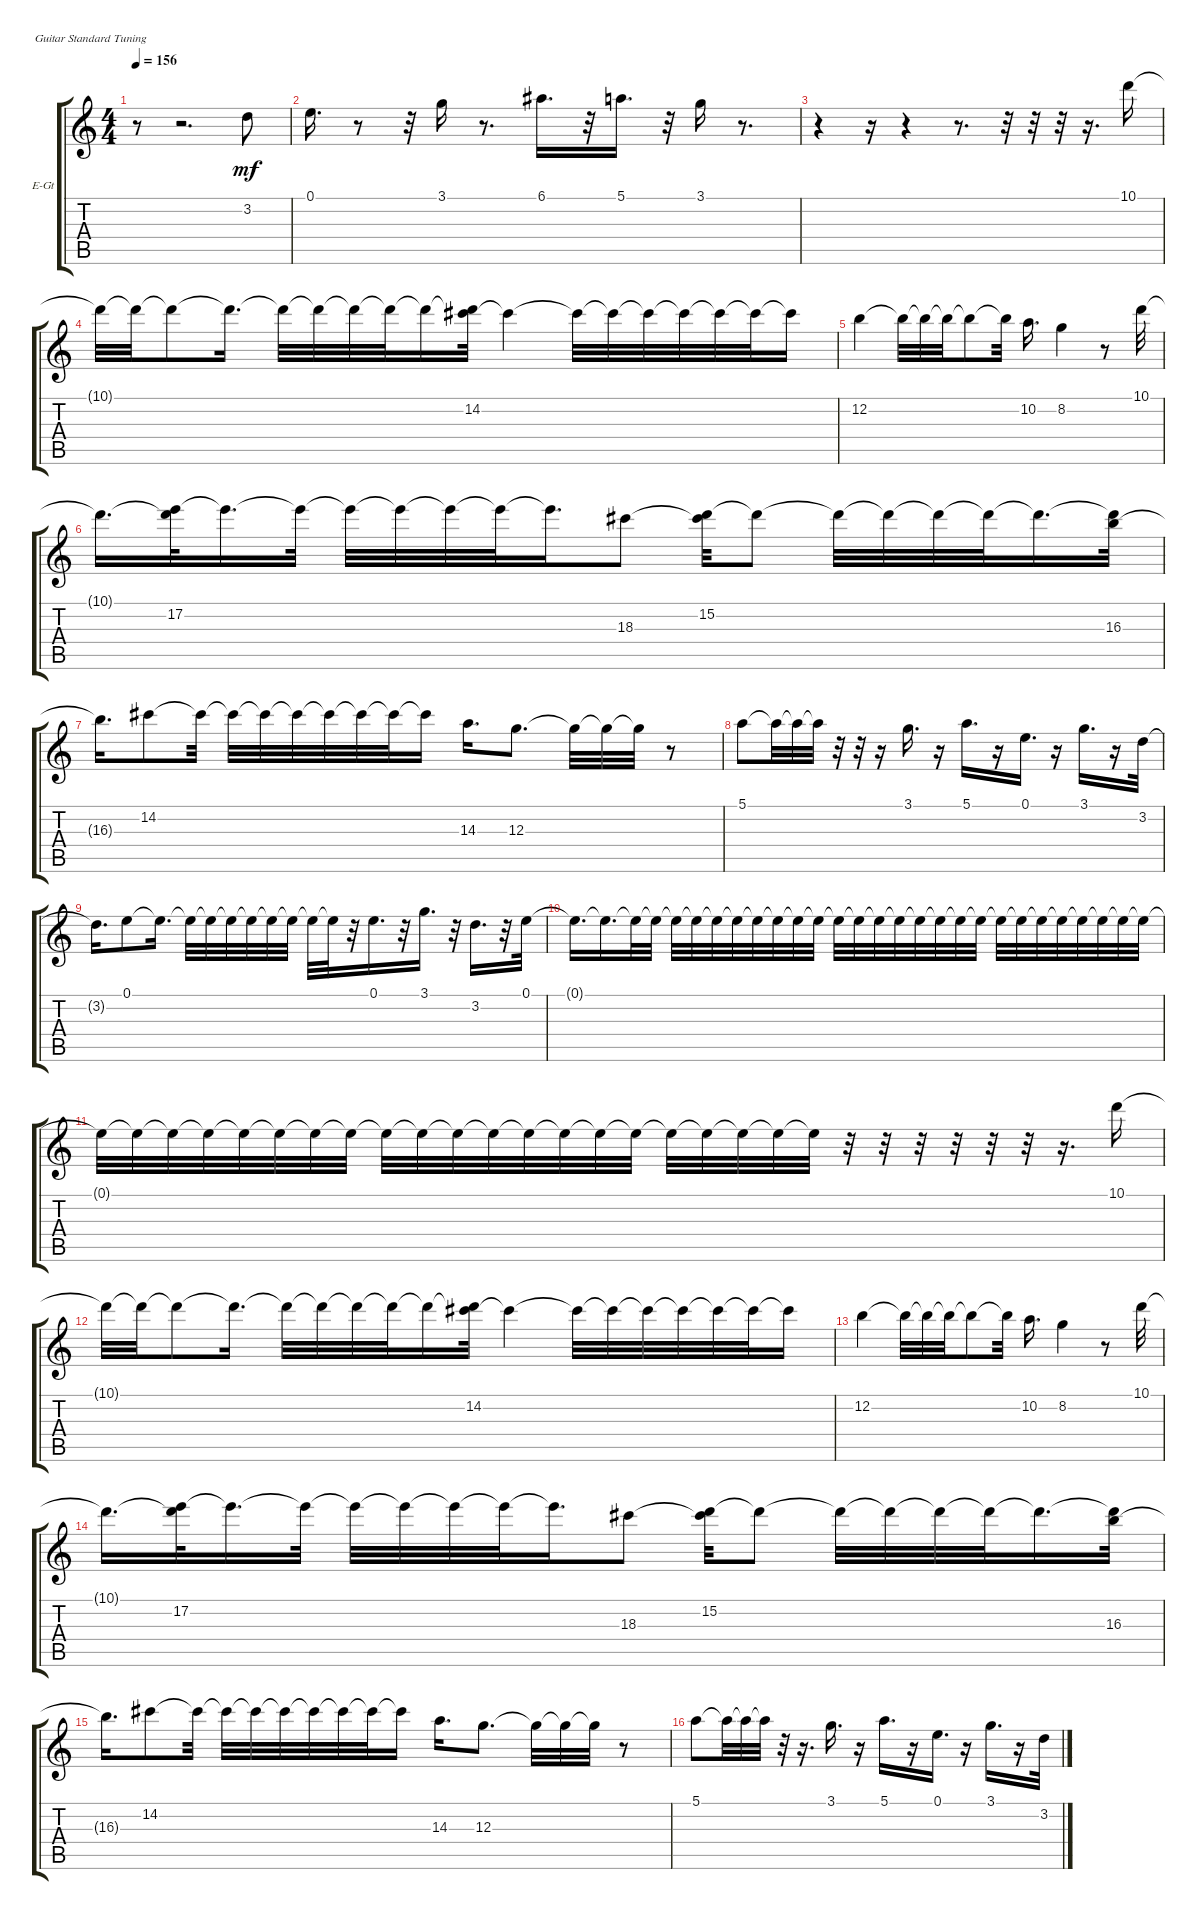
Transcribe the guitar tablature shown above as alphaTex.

\defaultSystemsLayout 4
\bracketExtendMode groupsimilarinstruments
\firstSystemTrackNameOrientation horizontal
\otherSystemsTrackNameOrientation horizontal
\track ("Electric Guitar (Drive)" "E-Gt") {instrument overdrivenguitar}
\staff {score tabs}
\tuning (E4 B3 G3 D3 A2 E2)
\ts (4 4)
\tempo 156
\clef g2
\ks c
r.8{dy mf} r.2{d} 3.2.8 |
0.1.16{d} r.8 r.32 3.1.16 r.8{d} 6.1.16{d} r.32 5.1.16{d} r.32 3.1.16 r.8{d} |
r.4 r.16 r.4 r.8{d} r.32 r.32 r.32 r.16{d} 10.1.16 |
10.1{t}.32 10.1{t}.32 10.1{t}.8 10.1{t}.16{d} 10.1{t}.32 10.1{t}.32 10.1{t}.32 10.1{t}.32 10.1{t}.16 (10.1{t} 14.2).32 14.2{t}.4 14.2{t}.32 14.2{t}.32 14.2{t}.32 14.2{t}.32 14.2{t}.32 14.2{t}.32 14.2{t}.16 |
12.2.4 12.2{t}.32 12.2{t}.32 12.2{t}.32 12.2{t}.8 12.2{t}.32 10.2.16{d} 8.2.4 r.8 10.1.32 |
10.1{t}.16{d} (10.1{t} 17.2).32 17.2{t}.16{d} 17.2{t}.32 17.2{t}.32 17.2{t}.32 17.2{t}.32 17.2{t}.32 17.2{t}.16{d} 18.3.8 (18.3{t} 15.2).32 15.2{t}.8 15.2{t}.32 15.2{t}.32 15.2{t}.32 15.2{t}.32 15.2{t}.16{d} (15.2{t} 16.3).32 |
16.3{t}.16{d} 14.2.8 14.2{t}.32 14.2{t}.32 14.2{t}.32 14.2{t}.32 14.2{t}.32 14.2{t}.32 14.2{t}.32 14.2{t}.16 14.3.16{d} 12.3.8{d} 12.3{t}.32 12.3{t}.32 12.3{t}.32 r.8 |
5.1.8 5.1{t}.32 5.1{t}.32 5.1{t}.32 r.32 r.32 r.16 3.1.16{d} r.16 5.1.16{d} r.16 0.1.16{d} r.16 3.1.16{d} r.16 3.2.32 |
3.2{t}.16{d} 0.1.8 0.1{t}.16{d} 0.1{t}.32 0.1{t}.32 0.1{t}.32 0.1{t}.32 0.1{t}.32 0.1{t}.32 0.1{t}.32 0.1{t}.32 r.32 0.1.16{d} r.32 3.1.16{d} r.32 3.2.16{d} r.32 0.1.32 |
0.1{t}.16{d} 0.1{t}.16{d} 0.1{t}.32 0.1{t}.32 0.1{t}.32 0.1{t}.32 0.1{t}.32 0.1{t}.32 0.1{t}.32 0.1{t}.32 0.1{t}.32 0.1{t}.32 0.1{t}.32 0.1{t}.32 0.1{t}.32 0.1{t}.32 0.1{t}.32 0.1{t}.32 0.1{t}.32 0.1{t}.32 0.1{t}.32 0.1{t}.32 0.1{t}.32 0.1{t}.32 0.1{t}.32 0.1{t}.32 0.1{t}.32 0.1{t}.32 |
0.1{t}.32 0.1{t}.32 0.1{t}.32 0.1{t}.32 0.1{t}.32 0.1{t}.32 0.1{t}.32 0.1{t}.32 0.1{t}.32 0.1{t}.32 0.1{t}.32 0.1{t}.32 0.1{t}.32 0.1{t}.32 0.1{t}.32 0.1{t}.32 0.1{t}.32 0.1{t}.32 0.1{t}.32 0.1{t}.32 0.1{t}.32 r.32 r.32 r.32 r.32 r.32 r.32 r.16{d} 10.1.16 |
10.1{t}.32 10.1{t}.32 10.1{t}.8 10.1{t}.16{d} 10.1{t}.32 10.1{t}.32 10.1{t}.32 10.1{t}.32 10.1{t}.16 (10.1{t} 14.2).32 14.2{t}.4 14.2{t}.32 14.2{t}.32 14.2{t}.32 14.2{t}.32 14.2{t}.32 14.2{t}.32 14.2{t}.16 |
12.2.4 12.2{t}.32 12.2{t}.32 12.2{t}.32 12.2{t}.8 12.2{t}.32 10.2.16{d} 8.2.4 r.8 10.1.32 |
10.1{t}.16{d} (10.1{t} 17.2).32 17.2{t}.16{d} 17.2{t}.32 17.2{t}.32 17.2{t}.32 17.2{t}.32 17.2{t}.32 17.2{t}.16{d} 18.3.8 (18.3{t} 15.2).32 15.2{t}.8 15.2{t}.32 15.2{t}.32 15.2{t}.32 15.2{t}.32 15.2{t}.16{d} (15.2{t} 16.3).32 |
16.3{t}.16{d} 14.2.8 14.2{t}.32 14.2{t}.32 14.2{t}.32 14.2{t}.32 14.2{t}.32 14.2{t}.32 14.2{t}.32 14.2{t}.16 14.3.16{d} 12.3.8{d} 12.3{t}.32 12.3{t}.32 12.3{t}.32 r.8 |
5.1.8 5.1{t}.32 5.1{t}.32 5.1{t}.32 r.32 r.16{d} 3.1.16{d} r.16 5.1.16{d} r.16 0.1.16{d} r.16 3.1.16{d} r.16 3.2.32
